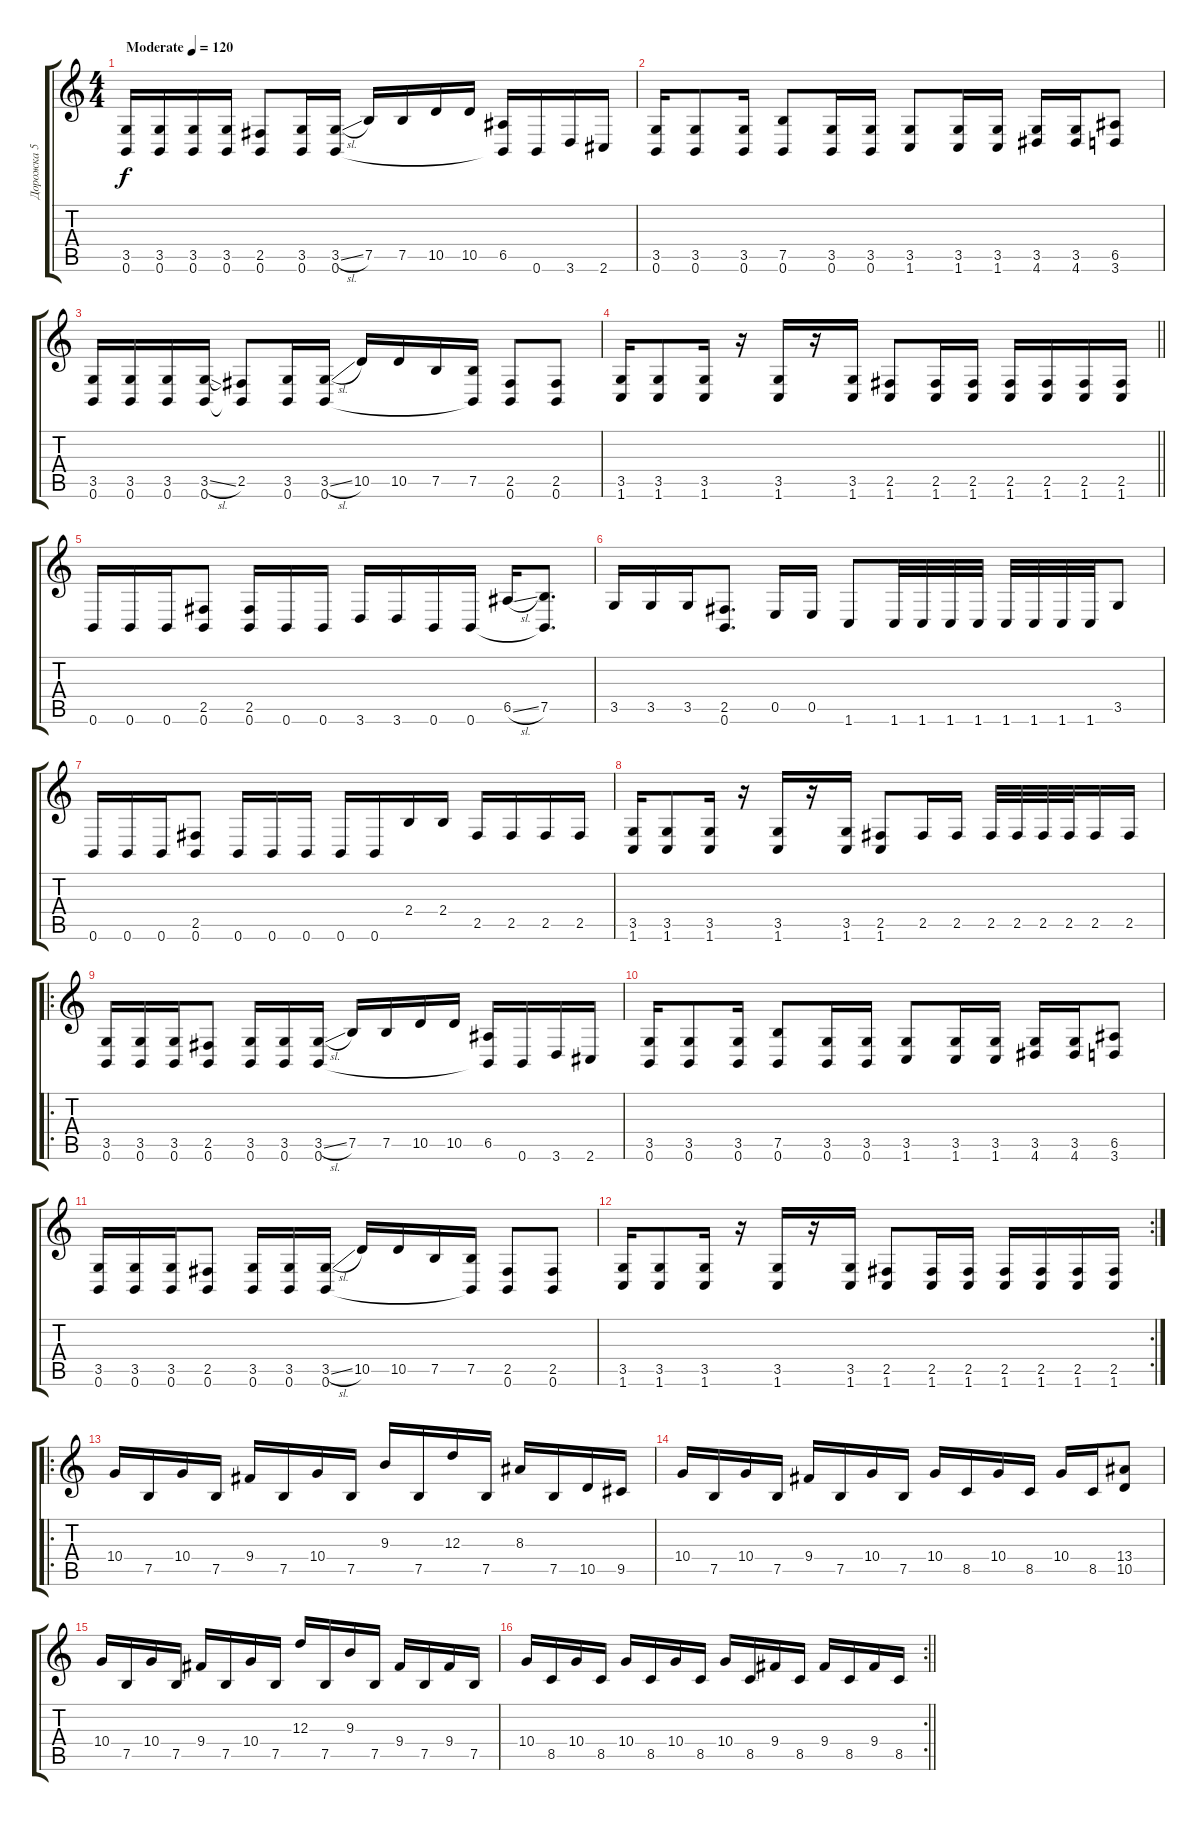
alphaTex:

\track ("Дорожка 5" "Дорожка 5") {instrument distortionguitar}
\staff {score tabs}
\tuning (B3 Gb3 D3 A2 E2 B1) {hide}
\ts (4 4)
\tempo (120 "Moderate")
\clef g2
\ks c
(3.5 0.6).16{dy f instrument distortionguitar} (3.5 0.6).16 (3.5 0.6).16 (3.5 0.6).16 (2.5 0.6).8 (3.5 0.6).16 (3.5{sl} 0.6).16 7.5.16 7.5.16 10.5.16 10.5.16 (6.5 0.6{t}).16 0.6.16 3.6.16 2.6.16 |
(3.5 0.6).16 (3.5 0.6).8 (3.5 0.6).16 (7.5 0.6).8 (3.5 0.6).16 (3.5 0.6).16 (3.5 1.6).8 (3.5 1.6).16 (3.5 1.6).16 (3.5 4.6).16 (3.5 4.6).16 (6.5 3.6).8 |
(3.5 0.6).16 (3.5 0.6).16 (3.5 0.6).16 (3.5{sl} 0.6).16 (2.5 0.6{t}).8 (3.5 0.6).16 (3.5{sl} 0.6).16 10.5.16 10.5.16 7.5.16 (7.5 0.6{t}).16 (2.5 0.6).8 (2.5 0.6).8 |
\barLineRight lightlight
(3.5 1.6).16 (3.5 1.6).8 (3.5 1.6).16 r.16 (3.5 1.6).16 r.16 (3.5 1.6).16 (2.5 1.6).8 (2.5 1.6).16 (2.5 1.6).16 (2.5 1.6).16 (2.5 1.6).16 (2.5 1.6).16 (2.5 1.6).16 |
0.6.16 0.6.16 0.6.16 (2.5 0.6).8 (2.5 0.6).16 0.6.16 0.6.16 3.6.16 3.6.16 0.6.16 0.6.16 6.5{sl}.16 (7.5 0.6{t}).8{d} |
3.5.16 3.5.16 3.5.16 (2.5 0.6).8{d} 0.5.16 0.5.16 1.6.8 1.6.32 1.6.32 1.6.32 1.6.32 1.6.32 1.6.32 1.6.32 1.6.32 3.5.8 |
0.6.16 0.6.16 0.6.16 (2.5 0.6).8 0.6.16 0.6.16 0.6.16 0.6.16 0.6.16 2.4.16 2.4.16 2.5.16 2.5.16 2.5.16 2.5.16 |
(3.5 1.6).16 (3.5 1.6).8 (3.5 1.6).16 r.16 (3.5 1.6).16 r.16 (3.5 1.6).16 (2.5 1.6).8 2.5.16 2.5.16 2.5.32 2.5.32 2.5.32 2.5.32 2.5.16 2.5.16 |
\ro
(3.5 0.6).16 (3.5 0.6).16 (3.5 0.6).16 (2.5 0.6).8 (3.5 0.6).16 (3.5 0.6).16 (3.5{sl} 0.6).16 7.5.16 7.5.16 10.5.16 10.5.16 (6.5 0.6{t}).16 0.6.16 3.6.16 2.6.16 |
(3.5 0.6).16 (3.5 0.6).8 (3.5 0.6).16 (7.5 0.6).8 (3.5 0.6).16 (3.5 0.6).16 (3.5 1.6).8 (3.5 1.6).16 (3.5 1.6).16 (3.5 4.6).16 (3.5 4.6).16 (6.5 3.6).8 |
(3.5 0.6).16 (3.5 0.6).16 (3.5 0.6).16 (2.5 0.6).8 (3.5 0.6).16 (3.5 0.6).16 (3.5{sl} 0.6).16 10.5.16 10.5.16 7.5.16 (7.5 0.6{t}).16 (2.5 0.6).8 (2.5 0.6).8 |
\rc 2
(3.5 1.6).16 (3.5 1.6).8 (3.5 1.6).16 r.16 (3.5 1.6).16 r.16 (3.5 1.6).16 (2.5 1.6).8 (2.5 1.6).16 (2.5 1.6).16 (2.5 1.6).16 (2.5 1.6).16 (2.5 1.6).16 (2.5 1.6).16 |
\ro
10.4.16 7.5.16 10.4.16 7.5.16 9.4.16 7.5.16 10.4.16 7.5.16 9.3.16 7.5.16 12.3.16 7.5.16 8.3.16 7.5.16 10.5.16 9.5.16 |
10.4.16 7.5.16 10.4.16 7.5.16 9.4.16 7.5.16 10.4.16 7.5.16 10.4.16 8.5.16 10.4.16 8.5.16 10.4.16 8.5.16 (13.4 10.5).8 |
10.4.16 7.5.16 10.4.16 7.5.16 9.4.16 7.5.16 10.4.16 7.5.16 12.3.16 7.5.16 9.3.16 7.5.16 9.4.16 7.5.16 9.4.16 7.5.16 |
\rc 2
\barLineRight lightlight
10.4.16 8.5.16 10.4.16 8.5.16 10.4.16 8.5.16 10.4.16 8.5.16 10.4.16 8.5.16 9.4.16 8.5.16 9.4.16 8.5.16 9.4.16 8.5.16
